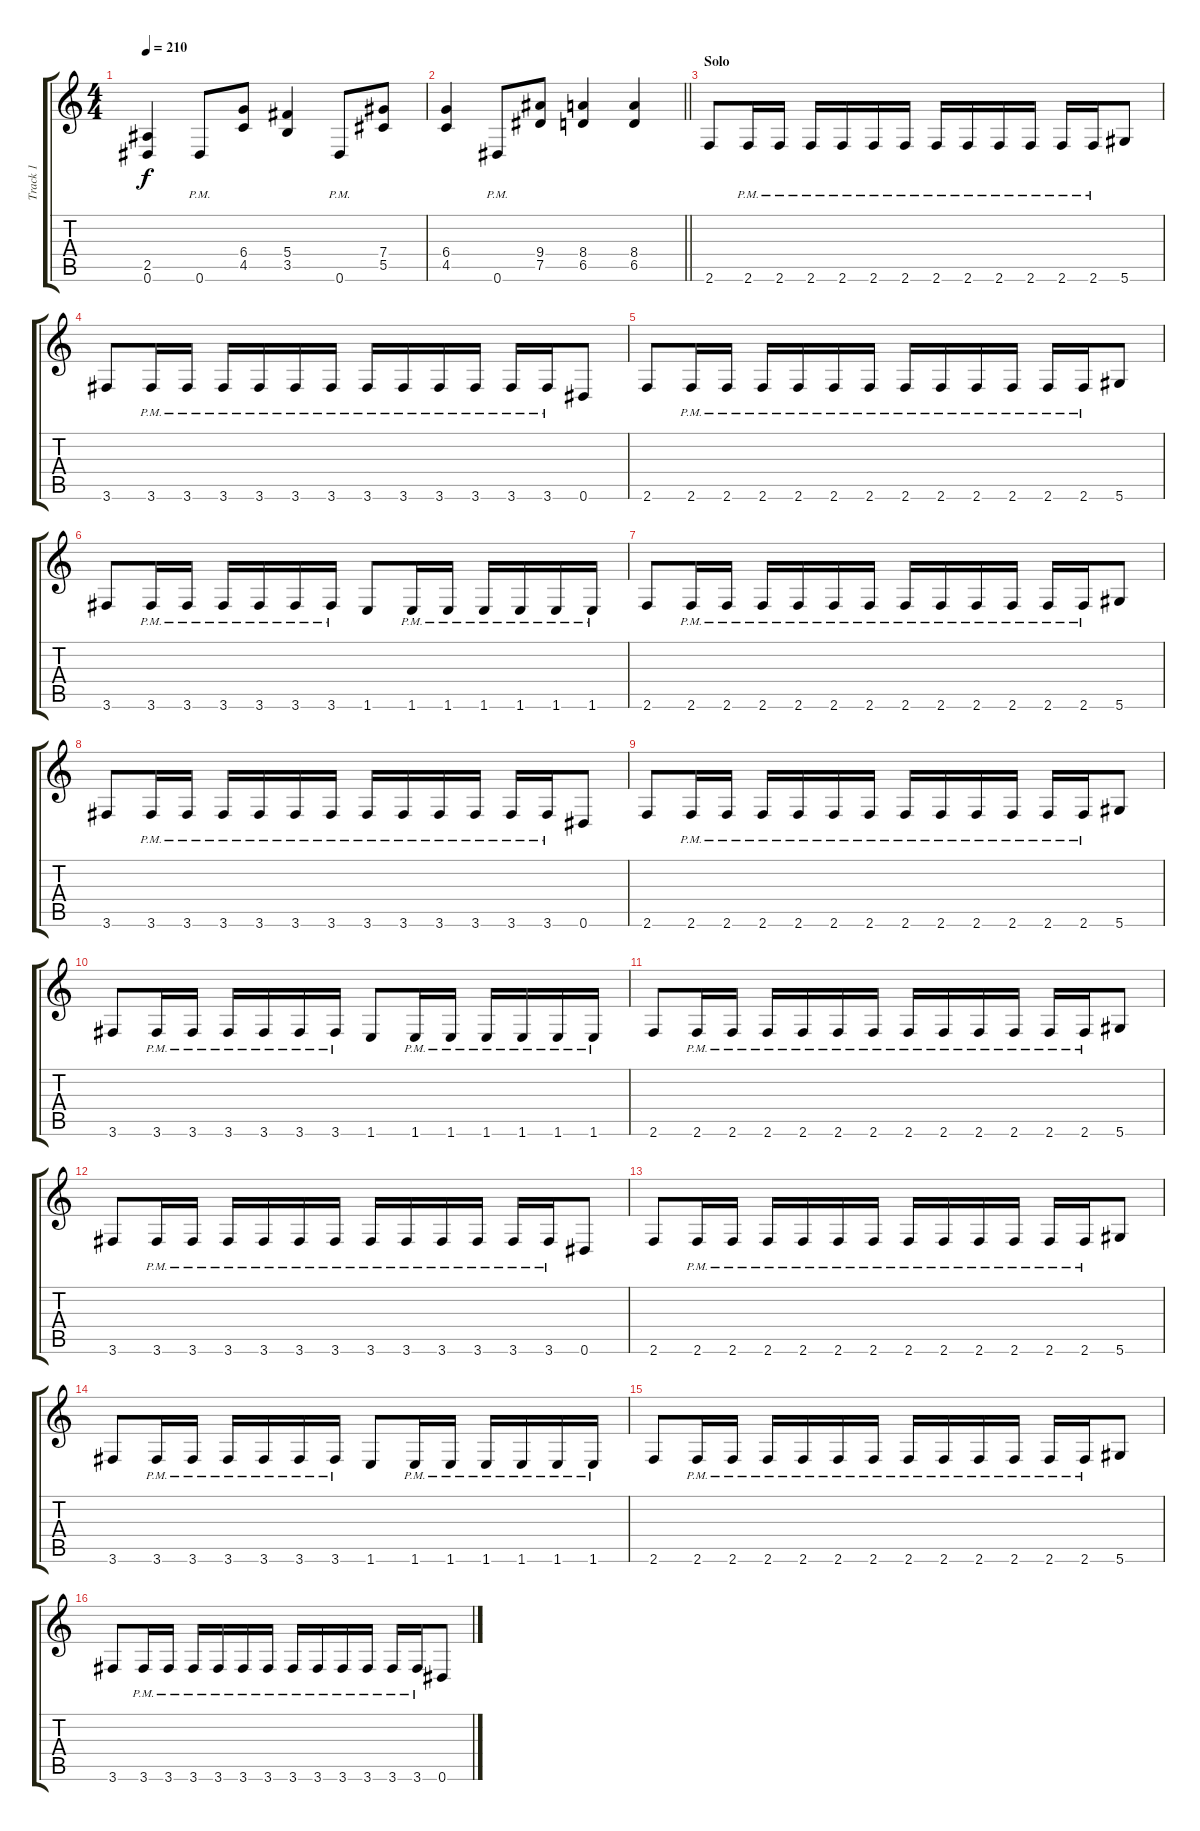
\track ("Track 1" "Track 1") {instrument distortionguitar}
\staff {score tabs}
\tuning (Eb4 Bb3 Gb3 Db3 Ab2 Eb2) {hide}
\ts (4 4)
\tempo 210
\clef g2
\ks c
(2.5 0.6).4{dy f} 0.6{pm}.8 (6.4 4.5).8 (5.4 3.5).4 0.6{pm}.8 (7.4 5.5).8 |
\barLineRight lightlight
(6.4 4.5).4 0.6{pm}.8 (9.4 7.5).8 (8.4 6.5).4 (8.4 6.5).4 |
\section ("" "Solo")
2.6.8 2.6{pm}.16 2.6{pm}.16 2.6{pm}.16 2.6{pm}.16 2.6{pm}.16 2.6{pm}.16 2.6{pm}.16 2.6{pm}.16 2.6{pm}.16 2.6{pm}.16 2.6{pm}.16 2.6{pm}.16 5.6.8 |
3.6.8 3.6{pm}.16 3.6{pm}.16 3.6{pm}.16 3.6{pm}.16 3.6{pm}.16 3.6{pm}.16 3.6{pm}.16 3.6{pm}.16 3.6{pm}.16 3.6{pm}.16 3.6{pm}.16 3.6{pm}.16 0.6.8 |
2.6.8 2.6{pm}.16 2.6{pm}.16 2.6{pm}.16 2.6{pm}.16 2.6{pm}.16 2.6{pm}.16 2.6{pm}.16 2.6{pm}.16 2.6{pm}.16 2.6{pm}.16 2.6{pm}.16 2.6{pm}.16 5.6.8 |
3.6.8 3.6{pm}.16 3.6{pm}.16 3.6{pm}.16 3.6{pm}.16 3.6{pm}.16 3.6{pm}.16 1.6.8 1.6{pm}.16 1.6{pm}.16 1.6{pm}.16 1.6{pm}.16 1.6{pm}.16 1.6{pm}.16 |
2.6.8 2.6{pm}.16 2.6{pm}.16 2.6{pm}.16 2.6{pm}.16 2.6{pm}.16 2.6{pm}.16 2.6{pm}.16 2.6{pm}.16 2.6{pm}.16 2.6{pm}.16 2.6{pm}.16 2.6{pm}.16 5.6.8 |
3.6.8 3.6{pm}.16 3.6{pm}.16 3.6{pm}.16 3.6{pm}.16 3.6{pm}.16 3.6{pm}.16 3.6{pm}.16 3.6{pm}.16 3.6{pm}.16 3.6{pm}.16 3.6{pm}.16 3.6{pm}.16 0.6.8 |
2.6.8 2.6{pm}.16 2.6{pm}.16 2.6{pm}.16 2.6{pm}.16 2.6{pm}.16 2.6{pm}.16 2.6{pm}.16 2.6{pm}.16 2.6{pm}.16 2.6{pm}.16 2.6{pm}.16 2.6{pm}.16 5.6.8 |
3.6.8 3.6{pm}.16 3.6{pm}.16 3.6{pm}.16 3.6{pm}.16 3.6{pm}.16 3.6{pm}.16 1.6.8 1.6{pm}.16 1.6{pm}.16 1.6{pm}.16 1.6{pm}.16 1.6{pm}.16 1.6{pm}.16 |
2.6.8 2.6{pm}.16 2.6{pm}.16 2.6{pm}.16 2.6{pm}.16 2.6{pm}.16 2.6{pm}.16 2.6{pm}.16 2.6{pm}.16 2.6{pm}.16 2.6{pm}.16 2.6{pm}.16 2.6{pm}.16 5.6.8 |
3.6.8 3.6{pm}.16 3.6{pm}.16 3.6{pm}.16 3.6{pm}.16 3.6{pm}.16 3.6{pm}.16 3.6{pm}.16 3.6{pm}.16 3.6{pm}.16 3.6{pm}.16 3.6{pm}.16 3.6{pm}.16 0.6.8 |
2.6.8 2.6{pm}.16 2.6{pm}.16 2.6{pm}.16 2.6{pm}.16 2.6{pm}.16 2.6{pm}.16 2.6{pm}.16 2.6{pm}.16 2.6{pm}.16 2.6{pm}.16 2.6{pm}.16 2.6{pm}.16 5.6.8 |
3.6.8 3.6{pm}.16 3.6{pm}.16 3.6{pm}.16 3.6{pm}.16 3.6{pm}.16 3.6{pm}.16 1.6.8 1.6{pm}.16 1.6{pm}.16 1.6{pm}.16 1.6{pm}.16 1.6{pm}.16 1.6{pm}.16 |
2.6.8 2.6{pm}.16 2.6{pm}.16 2.6{pm}.16 2.6{pm}.16 2.6{pm}.16 2.6{pm}.16 2.6{pm}.16 2.6{pm}.16 2.6{pm}.16 2.6{pm}.16 2.6{pm}.16 2.6{pm}.16 5.6.8 |
3.6.8 3.6{pm}.16 3.6{pm}.16 3.6{pm}.16 3.6{pm}.16 3.6{pm}.16 3.6{pm}.16 3.6{pm}.16 3.6{pm}.16 3.6{pm}.16 3.6{pm}.16 3.6{pm}.16 3.6{pm}.16 0.6.8
